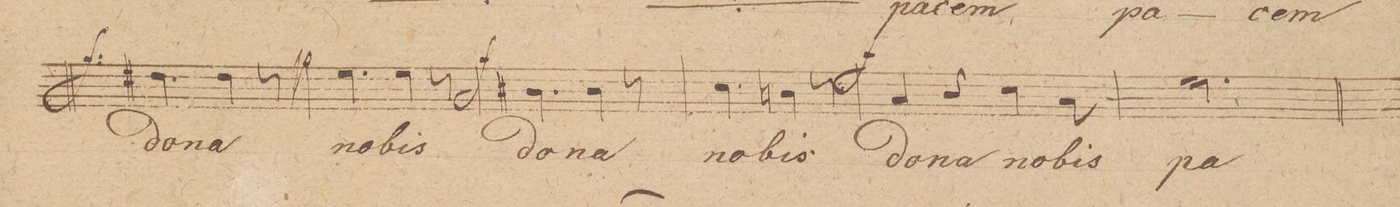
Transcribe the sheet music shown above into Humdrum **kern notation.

**kern	**text	**dynam
*I"Baſso 1mo	*	*
*clefF4	*	*
*k[]	*	*
*M6/8	*	*
4.F#X\	do-	f
4F#\	-na	.
8r	.	.
=76	=76	=76
4.G\	no-	p
4G\	-bis	.
8r	.	.
=77	=77	=77
4.D#X\	do-	f
4D#\	-na	.
8r	.	.
=78	=78	=78
4.E\	no-	.
4Dn\	-bis	.
8r	.	.
=79	=79	=79
4C/	do-	f
8D/	-na	.
4E\	no-	.
8C\	-bis	.
=80	=80	=80
2.G\	pa-	.
=81	=81	=81
*-	*-	*-
